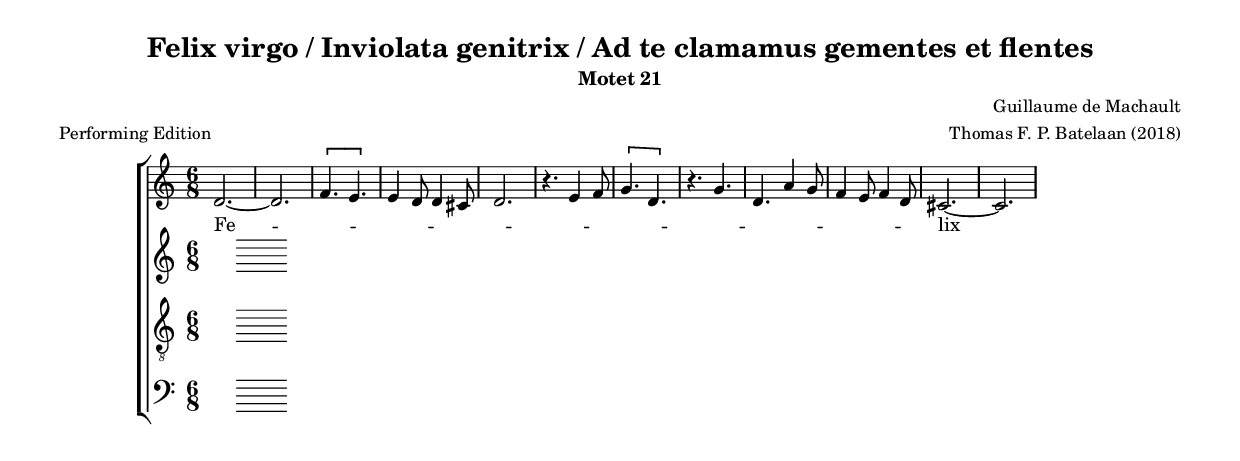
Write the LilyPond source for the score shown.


\paper {
  top-system-spacing.basic-distance = #10
  score-system-spacing.basic-distance = #18
  system-system-spacing.basic-distance = #18
  last-bottom-spacing.basic-distance = #10
}

#(set-global-staff-size 15.0)

\header {
  title = "Felix virgo / Inviolata genitrix / Ad te clamamus gementes et flentes"
  subtitle = "Motet 21"
  meter = "Performing Edition"
  composer = "Guillaume de Machault"
  arranger = "Thomas F. P. Batelaan (2018)"
}

global = {
  \key a \minor
  \time 6/8

}


sopMusic = { \relative { 
d'2.~d2. \melisma  \[f4. e\] e4 d8 d4 cis8 d2.
r4. e4 f8 \[ g4. d \] r4. g d a'4 g8 f4 e8 f4 d8 \melismaEnd
cis2. ~ cis2.

}
}

sopWords = \lyricmode { 
Fe -- lix vir -- go

}


altoMusic = \transpose des d 
{\relative {
  

}
}
altoWords = \lyricmode {


}

tenorMusic = \transpose des d 
{\relative {   \clef "G_8"
 
  
  }

}
tenorWords = \lyricmode { 

}

bassMusic =
\relative {   \clef bass


}
bassWords = \lyricmode { 

}

ficta = { \once \set suggestAccidentals = ##t }
\score {
  \new ChoirStaff <<
    \new Staff <<
      \new Voice = "soprano" <<
        \global
        \sopMusic
      >>
      \new Lyrics \lyricsto "soprano" \sopWords
    >>
    \new Staff <<
      \new Voice = "alto" <<
        \global
        \altoMusic
      >>
      \new Lyrics \lyricsto "alto" \altoWords
    >>
    \new Staff <<
      \new Voice = "tenor" <<
        \global
        \tenorMusic
      >>
      \new Lyrics \lyricsto "tenor" \tenorWords
    >>
    \new Staff <<
      \new Voice = "bass" <<
        \global
        \bassMusic
      >>
      \new Lyrics \lyricsto "bass" \bassWords
 >>
 
  >>
 \layout { }
 \midi {    \tempo 2 = 81}    
}

